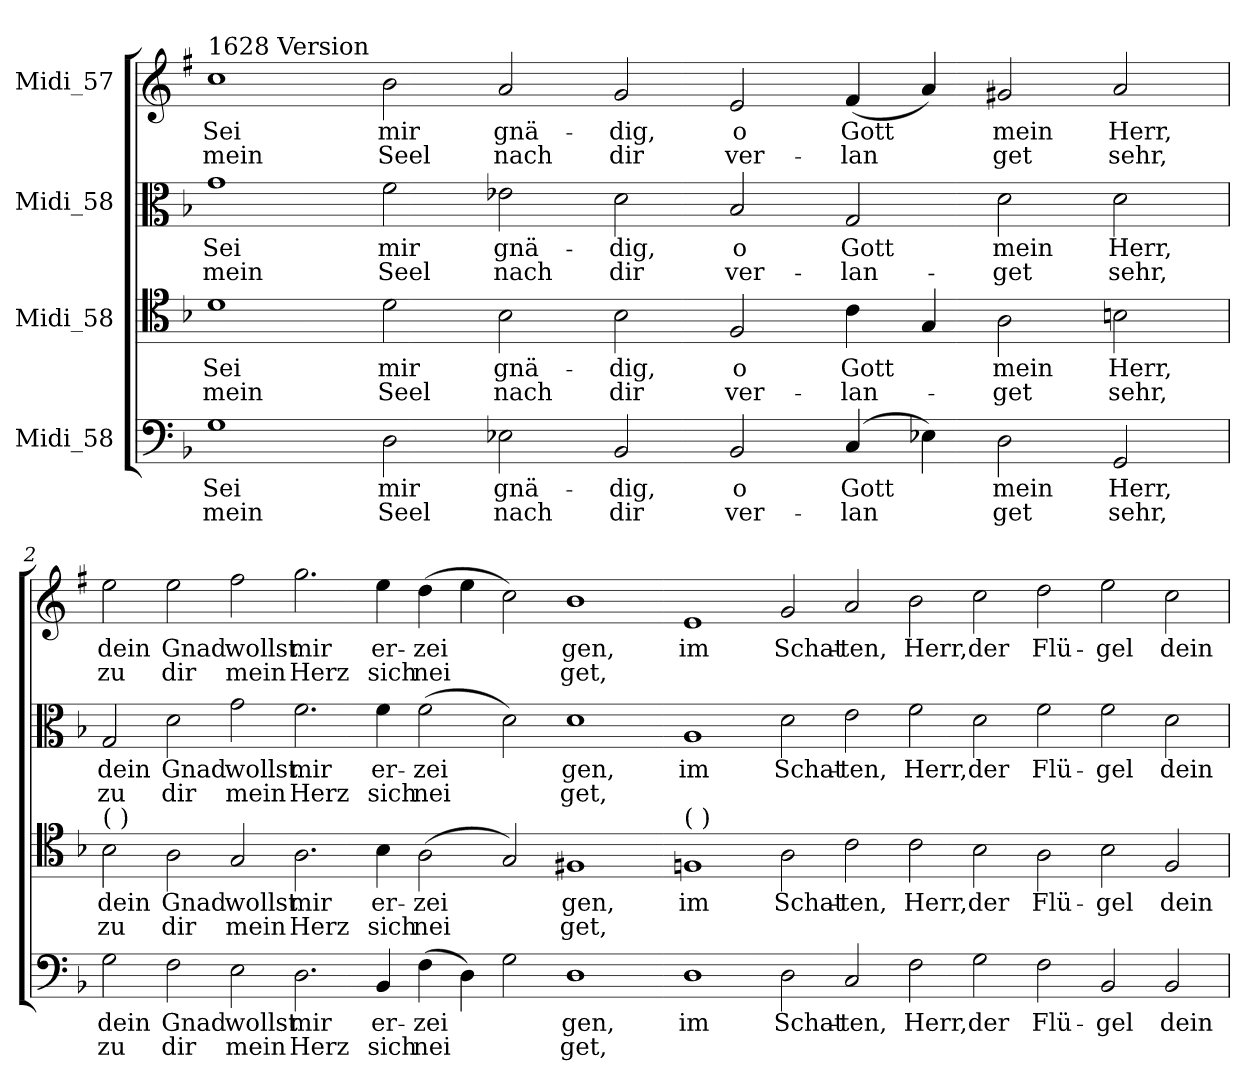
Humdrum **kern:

**kern	**text	**text	**kern	**text	**text	**kern	**text	**text	**kern	**text	**text
*part4	*part4	*part4	*part3	*part3	*part3	*part2	*part2	*part2	*part1	*part1	*part1
*staff4	*staff4	*staff4	*staff3	*staff3	*staff3	*staff2	*staff2	*staff2	*staff1	*staff1	*staff1
*I"Midi_58	*	*	*I"Midi_58	*	*	*I"Midi_58	*	*	*I"Midi_57	*	*
*clefF4	*	*	*clefC4	*	*	*clefC3	*	*	*clefG2	*	*
*	*	*	*	*	*	*	*	*	*ITrd1c2	*	*
*k[b-]	*	*	*k[b-]	*	*	*k[b-]	*	*	*k[b-]	*	*
*F:	*	*	*F:	*	*	*F:	*	*	*F:	*	*
=1	=1	=1	=1	=1	=1	=1	=1	=1	=1	=1	=1
!	!	!	!	!	!	!	!	!	!LO:TX:a:t=1628 Version	!	!
!	!LO:LY:b	!LO:LY:b	!	!LO:LY:b	!LO:LY:b	!	!LO:LY:b	!LO:LY:b	!	!LO:LY:b	!LO:LY:b
1G	Sei	mein	1d	Sei	mein	1g	Sei	mein	1b-	Sei	mein
!	!LO:LY:b	!LO:LY:b	!	!LO:LY:b	!LO:LY:b	!	!LO:LY:b	!LO:LY:b	!	!LO:LY:b	!LO:LY:b
2D	mir	Seel	2d	mir	Seel	2f	mir	Seel	2a	mir	Seel
!	!LO:LY:b	!LO:LY:b	!	!LO:LY:b	!LO:LY:b	!	!LO:LY:b	!LO:LY:b	!	!LO:LY:b	!LO:LY:b
2E-X	gnä-	-nach	2B-	gnä-	-nach	2e-X	gnä-	-nach	2g	gnä-	-nach
!	!LO:LY:b	!LO:LY:b	!	!LO:LY:b	!LO:LY:b	!	!LO:LY:b	!LO:LY:b	!	!LO:LY:b	!LO:LY:b
2BB-	dig,	dir	2B-	dig,	dir	2d	dig,	dir	2f	dig,	dir
!	!LO:LY:b	!LO:LY:b	!	!LO:LY:b	!LO:LY:b	!	!LO:LY:b	!LO:LY:b	!	!LO:LY:b	!LO:LY:b
2BB-	o	ver-	2F	o	ver-	2B-	o	ver-	2d	o	ver-
!	!LO:LY:b	!LO:LY:b	!	!LO:LY:b	!LO:LY:b	!	!LO:LY:b	!LO:LY:b	!	!LO:LY:b	!LO:LY:b
(>4C	-Gott	lan	4c	-Gott	lan-	2G	-Gott	lan-	(<4e	-Gott	lan
4E-X)	.	.	4G	.	.	.	.	.	4g)	.	.
!	!LO:LY:b	!LO:LY:b	!	!LO:LY:b	!LO:LY:b	!	!LO:LY:b	!LO:LY:b	!	!LO:LY:b	!LO:LY:b
2D	mein	get	2A	-mein	get	2d	-mein	get	2f#X	mein	get
!	!LO:LY:b	!LO:LY:b	!	!LO:LY:b	!LO:LY:b	!	!LO:LY:b	!LO:LY:b	!	!LO:LY:b	!LO:LY:b
2GG	Herr,	sehr,	2Bn	Herr,	sehr,	2d	Herr,	sehr,	2g	Herr,	sehr,
=2	=2	=2	=2	=2	=2	=2	=2	=2	=2	=2	=2
!	!	!	!LO:TX:a:t=(  )	!	!	!	!	!	!	!	!
!	!LO:LY:b	!LO:LY:b	!	!LO:LY:b	!LO:LY:b	!	!LO:LY:b	!LO:LY:b	!	!LO:LY:b	!LO:LY:b
2G	dein	zu	2B-	dein	zu	2G	dein	zu	2dd	dein	zu
!	!LO:LY:b	!LO:LY:b	!	!LO:LY:b	!LO:LY:b	!	!LO:LY:b	!LO:LY:b	!	!LO:LY:b	!LO:LY:b
2F	Gnad	dir	2A	Gnad	dir	2d	Gnad	dir	2dd	Gnad	dir
!	!LO:LY:b	!LO:LY:b	!	!LO:LY:b	!LO:LY:b	!	!LO:LY:b	!LO:LY:b	!	!LO:LY:b	!LO:LY:b
2E	wollst	mein	2G	wollst	mein	2g	wollst	mein	2ee	wollst	mein
!	!LO:LY:b	!LO:LY:b	!	!LO:LY:b	!LO:LY:b	!	!LO:LY:b	!LO:LY:b	!	!LO:LY:b	!LO:LY:b
2.D	mir	Herz	2.A	mir	Herz	2.f	mir	Herz	2.ff	mir	Herz
!	!LO:LY:b	!LO:LY:b	!	!LO:LY:b	!LO:LY:b	!	!LO:LY:b	!LO:LY:b	!	!LO:LY:b	!LO:LY:b
4BB-	er-	-sich	4B-	er-	-sich	4f	er-	-sich	4dd	er-	-sich
!	!LO:LY:b	!LO:LY:b	!	!LO:LY:b	!LO:LY:b	!	!LO:LY:b	!LO:LY:b	!	!LO:LY:b	!LO:LY:b
(>4F	zei	nei	(>2A	zei	nei	(<2f	zei	nei	(>4cc	zei	nei
4D)	.	.	.	.	.	.	.	.	4dd	.	.
2G	.	.	2G)	.	.	2d)	.	.	2b-)	.	.
!	!LO:LY:b	!LO:LY:b	!	!LO:LY:b	!LO:LY:b	!	!LO:LY:b	!LO:LY:b	!	!LO:LY:b	!LO:LY:b
1D	gen,	get,	1F#X	gen,	get,	1d	gen,	get,	1a	gen,	get,
!!LO:LB:g=z
=3-	=3-	=3-	=3-	=3-	=3-	=3-	=3-	=3-	=3-	=3-	=3-
!	!	!	!LO:TX:a:t=(  )	!	!	!	!	!	!	!	!
!	!LO:LY:b	!	!	!LO:LY:b	!	!	!LO:LY:b	!	!	!LO:LY:b	!
1D	im	.	1F	im	.	1A	im	.	1d	im	.
!	!LO:LY:b	!	!	!LO:LY:b	!	!	!LO:LY:b	!	!	!LO:LY:b	!
2D	Schat-	.	2A	Schat-	.	2d	Schat-	.	2f	Schat-	.
!	!LO:LY:b	!	!	!LO:LY:b	!	!	!LO:LY:b	!	!	!LO:LY:b	!
2C	-ten,	.	2c	-ten,	.	2e	-ten,	.	2g	-ten,	.
!	!LO:LY:b	!	!	!LO:LY:b	!	!	!LO:LY:b	!	!	!LO:LY:b	!
2F	Herr,	.	2c	Herr,	.	2f	Herr,	.	2a	Herr,	.
!	!LO:LY:b	!	!	!LO:LY:b	!	!	!LO:LY:b	!	!	!LO:LY:b	!
2G	der	.	2B-	der	.	2d	der	.	2b-	der	.
!	!LO:LY:b	!	!	!LO:LY:b	!	!	!LO:LY:b	!	!	!LO:LY:b	!
2F	Flü-	.	2A	Flü-	.	2f	Flü-	.	2cc	Flü-	.
!	!LO:LY:b	!	!	!LO:LY:b	!	!	!LO:LY:b	!	!	!LO:LY:b	!
2BB-	-gel	.	2B-	-gel	.	2f	-gel	.	2dd	-gel	.
!	!LO:LY:b	!	!	!LO:LY:b	!	!	!LO:LY:b	!	!	!LO:LY:b	!
2BB-	dein	.	2F	dein	.	2d	dein	.	2b-	dein	.
=	=	=	=	=	=	=	=	=	=	=	=
*-	*-	*-	*-	*-	*-	*-	*-	*-	*-	*-	*-
